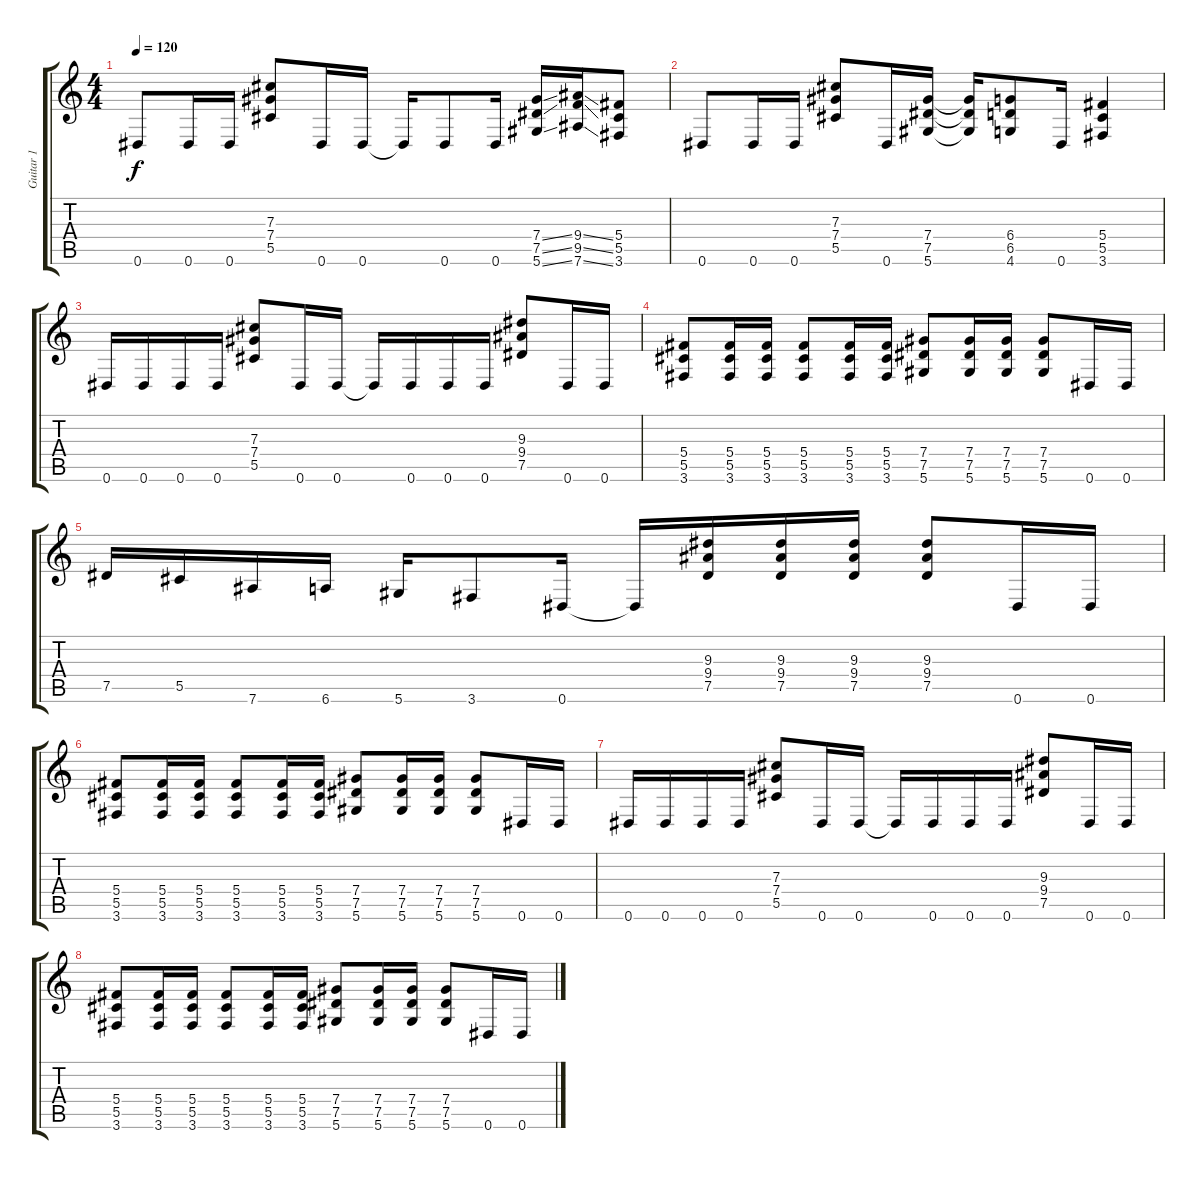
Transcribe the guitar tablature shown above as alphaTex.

\track ("Guitar 1" "Guitar 1") {instrument overdrivenguitar}
\staff {score tabs}
\tuning (Eb4 Bb3 Gb3 Db3 Ab2 Eb2) {hide}
\ts (4 4)
\tempo 120
\clef g2
\ks c
0.6.8{dy f} 0.6.16 0.6.16 (7.3 7.4 5.5).8 0.6.16 0.6.16 0.6{t}.16 0.6.8 0.6.16 (7.4{ss} 7.5{ss} 5.6{ss}).16 (9.4{ss} 9.5{ss} 7.6{ss}).16 (5.4 5.5 3.6).8 |
0.6.8 0.6.16 0.6.16 (7.3 7.4 5.5).8 0.6.16 (7.4 7.5 5.6).16 (7.4{t} 7.5{t} 5.6{t}).16 (6.4 6.5 4.6).8 0.6.16 (5.4 5.5 3.6).4 |
0.6.16 0.6.16 0.6.16 0.6.16 (7.3 7.4 5.5).8 0.6.16 0.6.16 0.6{t}.16 0.6.16 0.6.16 0.6.16 (9.3 9.4 7.5).8 0.6.16 0.6.16 |
(5.4 5.5 3.6).8 (5.4 5.5 3.6).16 (5.4 5.5 3.6).16 (5.4 5.5 3.6).8 (5.4 5.5 3.6).16 (5.4 5.5 3.6).16 (7.4 7.5 5.6).8 (7.4 7.5 5.6).16 (7.4 7.5 5.6).16 (7.4 7.5 5.6).8 0.6.16 0.6.16 |
7.5.16 5.5.16 7.6.16 6.6.16 5.6.16 3.6.8 0.6.16 0.6{t}.16 (9.3 9.4 7.5).16 (9.3 9.4 7.5).16 (9.3 9.4 7.5).16 (9.3 9.4 7.5).8 0.6.16 0.6.16 |
(5.4 5.5 3.6).8 (5.4 5.5 3.6).16 (5.4 5.5 3.6).16 (5.4 5.5 3.6).8 (5.4 5.5 3.6).16 (5.4 5.5 3.6).16 (7.4 7.5 5.6).8 (7.4 7.5 5.6).16 (7.4 7.5 5.6).16 (7.4 7.5 5.6).8 0.6.16 0.6.16 |
0.6.16 0.6.16 0.6.16 0.6.16 (7.3 7.4 5.5).8 0.6.16 0.6.16 0.6{t}.16 0.6.16 0.6.16 0.6.16 (9.3 9.4 7.5).8 0.6.16 0.6.16 |
(5.4 5.5 3.6).8 (5.4 5.5 3.6).16 (5.4 5.5 3.6).16 (5.4 5.5 3.6).8 (5.4 5.5 3.6).16 (5.4 5.5 3.6).16 (7.4 7.5 5.6).8 (7.4 7.5 5.6).16 (7.4 7.5 5.6).16 (7.4 7.5 5.6).8 0.6.16 0.6.16
